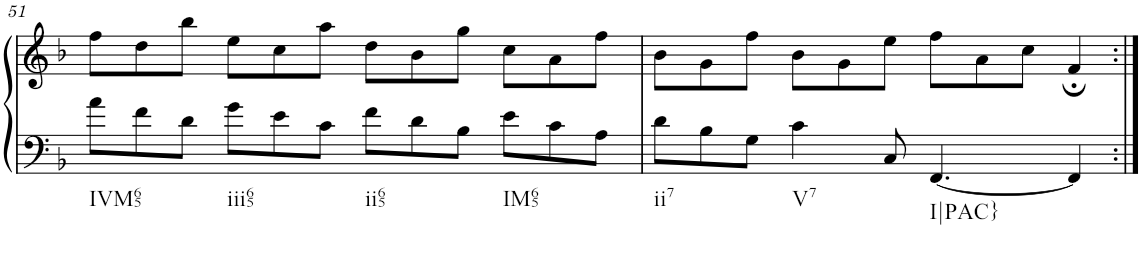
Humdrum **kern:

**kern	**kern
*part1	*part1
*staff2	*staff1
*I"Klavier linke Hand	*
!!LO:PB:g=z
*clefF4	*clefG2
*k[b-]	*k[b-]
*M12/8	*M12/8
=51	=51
!LO:TX:b:t=IVM65	!
8a\L	8ff\L
8f\	8dd\
8d\J	8bb-\J
!LO:TX:b:t=iii65	!
8g\L	8ee\L
8e\	8cc\
8c\J	8aa\J
!LO:TX:b:t=ii65	!
8f\L	8dd\L
8d\	8b-\
8B-\J	8gg\J
!LO:TX:b:t=IM65	!
8e\L	8cc\L
8c\	8a\
8A\J	8ff\J
=52	=52
!LO:TX:b:t=ii7	!
8d\L	8b-\L
8B-\	8g\
8G\J	8ff\J
!LO:TX:b:t=V7	!
4c\	8b-\L
.	8g\
8C/	8ee\J
!LO:TX:b:t=I|PAC}	!
[4.FF/	8ff\L
.	8a\
.	8cc\J
4FF/]	4f;/
=:|!	=:|!
*-	*-
